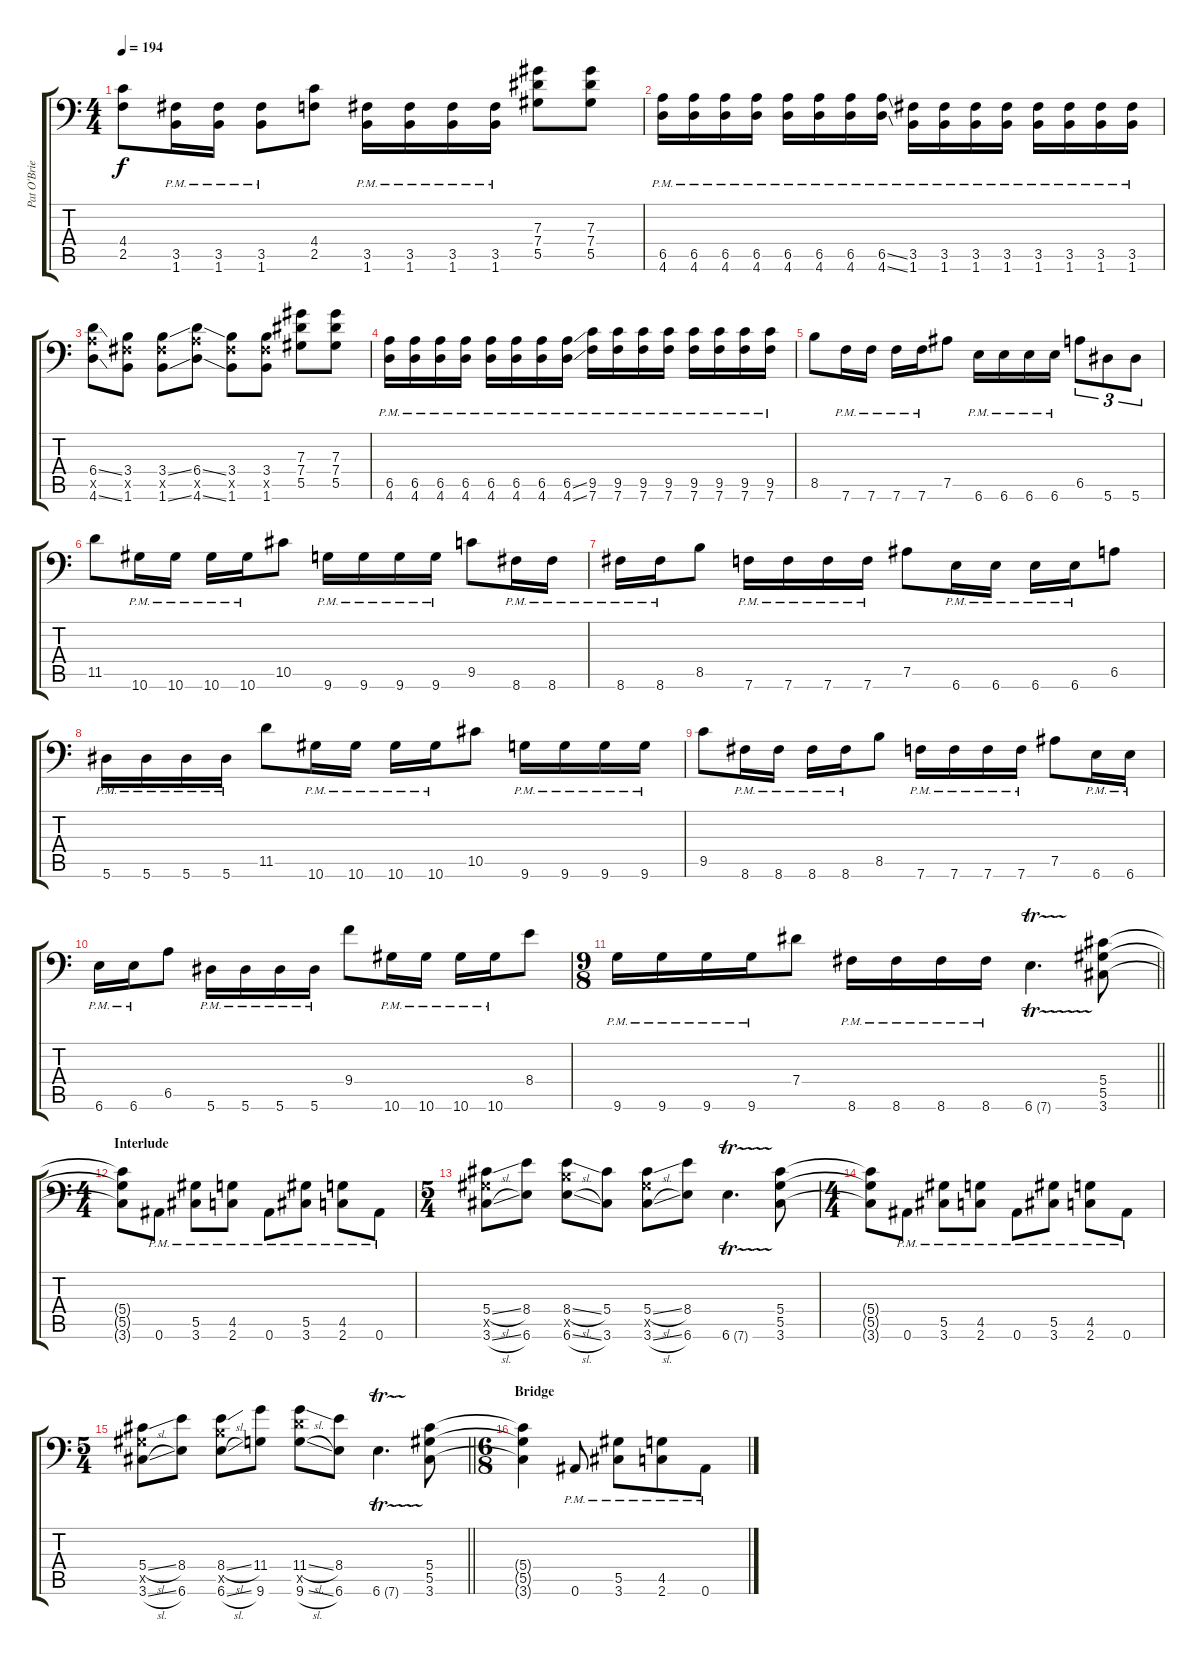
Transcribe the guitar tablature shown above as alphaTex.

\track ("Pat O'Brien" "Pat O'Brie") {instrument distortionguitar}
\staff {score tabs}
\tuning (Bb3 F3 Db3 Ab2 Eb2 Bb1) {hide}
\ts (4 4)
\tempo 194
\clef f4
\ks c
(4.4 2.5).8{dy f} (3.5{pm} 1.6{pm}).16 (3.5{pm} 1.6{pm}).16 (3.5{pm} 1.6{pm}).8 (4.4 2.5).8 (3.5{pm} 1.6{pm}).16 (3.5{pm} 1.6{pm}).16 (3.5{pm} 1.6{pm}).16 (3.5{pm} 1.6{pm}).16 (7.3 7.4 5.5).8 (7.3 7.4 5.5).8 |
(6.5{pm} 4.6{pm}).16 (6.5{pm} 4.6{pm}).16 (6.5{pm} 4.6{pm}).16 (6.5{pm} 4.6{pm}).16 (6.5{pm} 4.6{pm}).16 (6.5{pm} 4.6{pm}).16 (6.5{pm} 4.6{pm}).16 (6.5{ss pm} 4.6{ss pm}).16 (3.5{pm} 1.6{pm}).16 (3.5{pm} 1.6{pm}).16 (3.5{pm} 1.6{pm}).16 (3.5{pm} 1.6{pm}).16 (3.5{pm} 1.6{pm}).16 (3.5{pm} 1.6{pm}).16 (3.5{pm} 1.6{pm}).16 (3.5{pm} 1.6{pm}).16 |
(6.4{ss} 6.5{x} 4.6{ss}).8 (3.4 3.5{x} 1.6).8 (3.4{ss} 3.5{x} 1.6{ss}).8 (6.4{ss} 6.5{x} 4.6{ss}).8 (3.4 3.5{x} 1.6).8 (3.4 3.5{x} 1.6).8 (7.3 7.4 5.5).8 (7.3 7.4 5.5).8 |
(6.5{pm} 4.6{pm}).16 (6.5{pm} 4.6{pm}).16 (6.5{pm} 4.6{pm}).16 (6.5{pm} 4.6{pm}).16 (6.5{pm} 4.6{pm}).16 (6.5{pm} 4.6{pm}).16 (6.5{pm} 4.6{pm}).16 (6.5{ss pm} 4.6{ss pm}).16 (9.5{pm} 7.6{pm}).16 (9.5{pm} 7.6{pm}).16 (9.5{pm} 7.6{pm}).16 (9.5{pm} 7.6{pm}).16 (9.5{pm} 7.6{pm}).16 (9.5{pm} 7.6{pm}).16 (9.5{pm} 7.6{pm}).16 (9.5{pm} 7.6{pm}).16 |
8.5.8 7.6{pm}.16 7.6{pm}.16 7.6{pm}.16 7.6{pm}.16 7.5.8 6.6{pm}.16 6.6{pm}.16 6.6{pm}.16 6.6{pm}.16 6.5.8{tu (3 2)} 5.6.8{tu (3 2)} 5.6.8{tu (3 2)} |
11.5.8 10.6{pm}.16 10.6{pm}.16 10.6{pm}.16 10.6{pm}.16 10.5.8 9.6{pm}.16 9.6{pm}.16 9.6{pm}.16 9.6{pm}.16 9.5.8 8.6{pm}.16 8.6{pm}.16 |
8.6{pm}.16 8.6{pm}.16 8.5.8 7.6{pm}.16 7.6{pm}.16 7.6{pm}.16 7.6{pm}.16 7.5.8 6.6{pm}.16 6.6{pm}.16 6.6{pm}.16 6.6{pm}.16 6.5.8 |
5.6{pm}.16 5.6{pm}.16 5.6{pm}.16 5.6{pm}.16 11.5.8 10.6{pm}.16 10.6{pm}.16 10.6{pm}.16 10.6{pm}.16 10.5.8 9.6{pm}.16 9.6{pm}.16 9.6{pm}.16 9.6{pm}.16 |
9.5.8 8.6{pm}.16 8.6{pm}.16 8.6{pm}.16 8.6{pm}.16 8.5.8 7.6{pm}.16 7.6{pm}.16 7.6{pm}.16 7.6{pm}.16 7.5.8 6.6{pm}.16 6.6{pm}.16 |
6.6{pm}.16 6.6{pm}.16 6.5.8 5.6{pm}.16 5.6{pm}.16 5.6{pm}.16 5.6{pm}.16 9.4.8 10.6{pm}.16 10.6{pm}.16 10.6{pm}.16 10.6{pm}.16 8.4.8 |
\ts (9 8)
\barLineRight lightlight
9.6{pm}.16 9.6{pm}.16 9.6{pm}.16 9.6{pm}.16 7.4.8 8.6{pm}.16 8.6{pm}.16 8.6{pm}.16 8.6{pm}.16 6.6{tr (7 16)}.4{d} (5.4 5.5 3.6).8 |
\ts (4 4)
\section ("" "Interlude")
(5.4{t} 5.5{t} 3.6{t}).8 0.6{pm}.8 (5.5{pm} 3.6{pm}).8 (4.5{pm} 2.6{pm}).8 0.6{pm}.8 (5.5{pm} 3.6{pm}).8 (4.5{pm} 2.6{pm}).8 0.6{pm}.8 |
\ts (5 4)
(5.4{sl} 5.5{x} 3.6{sl}).8 (8.4 6.6).8 (8.4{sl} 8.5{x} 6.6{sl}).8 (5.4 3.6).8 (5.4{sl} 5.5{x} 3.6{sl}).8 (8.4 6.6).8 6.6{tr (7 16)}.4{d} (5.4 5.5 3.6).8 |
\ts (4 4)
(5.4{t} 5.5{t} 3.6{t}).8 0.6{pm}.8 (5.5{pm} 3.6{pm}).8 (4.5{pm} 2.6{pm}).8 0.6{pm}.8 (5.5{pm} 3.6{pm}).8 (4.5{pm} 2.6{pm}).8 0.6{pm}.8 |
\ts (5 4)
\barLineRight lightlight
(5.4{sl} 5.5{x} 3.6{sl}).8 (8.4 6.6).8 (8.4{sl} 8.5{x} 6.6{sl}).8 (11.4 9.6).8 (11.4{sl} 11.5{x} 9.6{sl}).8 (8.4 6.6).8 6.6{tr (7 16)}.4{d} (5.4 5.5 3.6).8 |
\ts (6 8)
\section ("" "Bridge")
(5.4{t} 5.5{t} 3.6{t}).4 0.6{pm}.8 (5.5{pm} 3.6{pm}).8 (4.5{pm} 2.6{pm}).8 0.6{pm}.8
